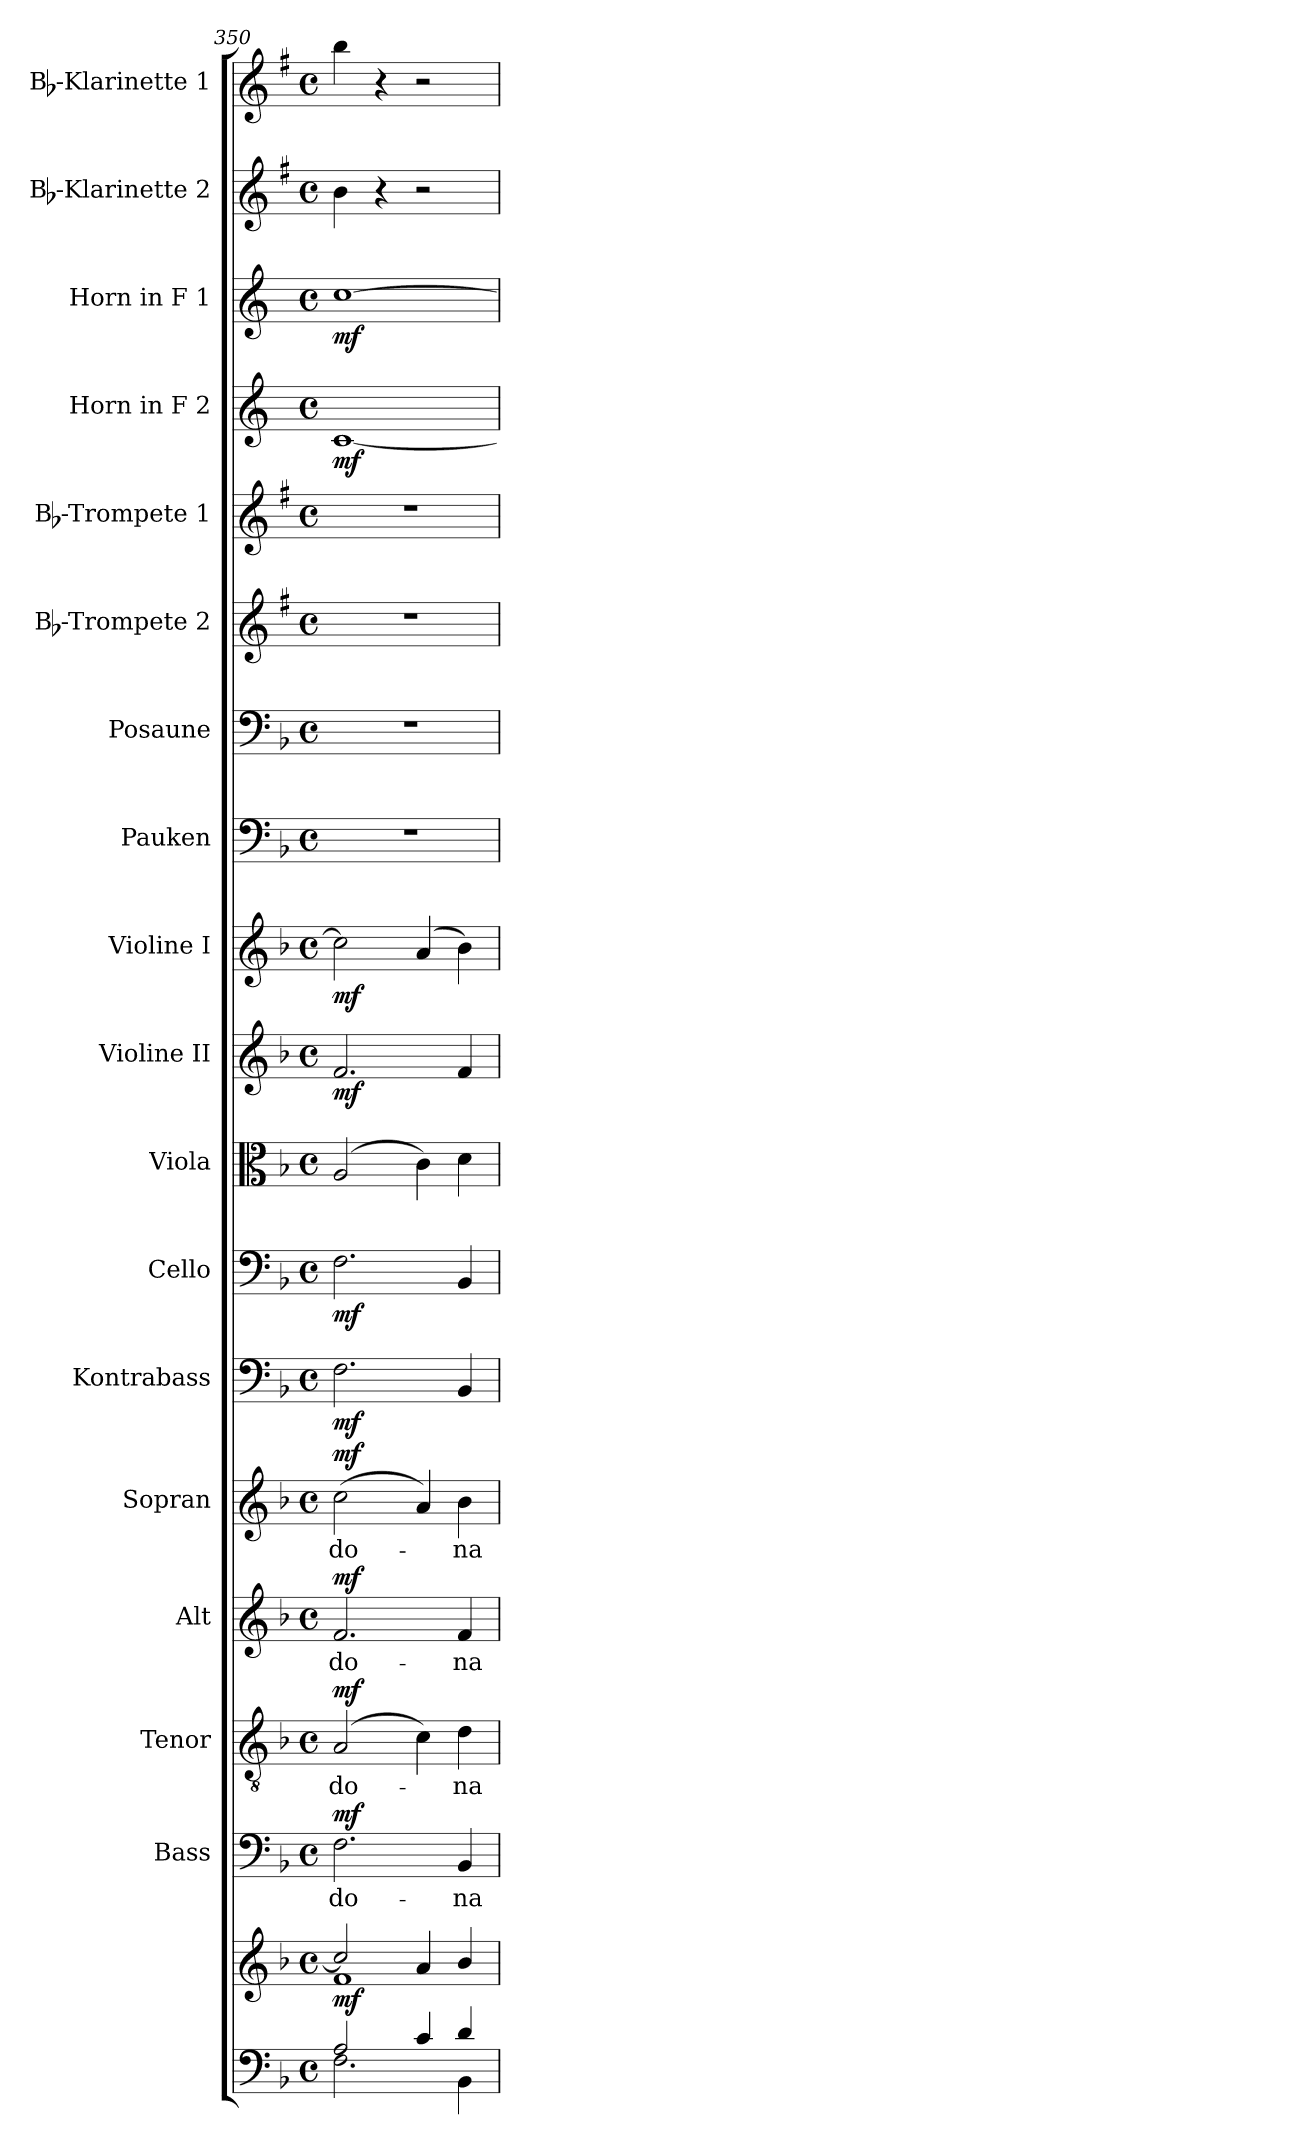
**kern	**kern	**dynam	**kern	**text	**dynam	**kern	**text	**dynam	**kern	**text	**dynam	**kern	**text	**dynam	**kern	**dynam	**kern	**dynam	**kern	**kern	**dynam	**kern	**dynam	**kern	**kern	**kern	**kern	**kern	**dynam	**kern	**dynam	**kern	**kern
*part18	*part18	*part18	*part17	*part17	*part17	*part16	*part16	*part16	*part15	*part15	*part15	*part14	*part14	*part14	*part13	*part13	*part12	*part12	*part11	*part10	*part10	*part9	*part9	*part8	*part7	*part6	*part5	*part4	*part4	*part3	*part3	*part2	*part1
*staff19	*staff18	*staff18/19	*staff17	*staff17	*staff17	*staff16	*staff16	*staff16	*staff15	*staff15	*staff15	*staff14	*staff14	*staff14	*staff13	*staff13	*staff12	*staff12	*staff11	*staff10	*staff10	*staff9	*staff9	*staff8	*staff7	*staff6	*staff5	*staff4	*staff4	*staff3	*staff3	*staff2	*staff1
*	*	*	*I"Bass	*	*	*I"Tenor	*	*	*I"Alt	*	*	*I"Sopran	*	*	*I"Kontrabass	*	*I"Cello	*	*I"Viola	*I"Violine II	*	*I"Violine I	*	*I"Pauken	*I"Posaune	*I"Bb-Trompete 2	*I"Bb-Trompete 1	*I"Horn in F 2	*	*I"Horn in F 1	*	*I"Bb-Klarinette 2	*I"Bb-Klarinette 1
*	*	*	*I'B.	*	*	*I'T.	*	*	*I'A.	*	*	*I'S.	*	*	*I'Kb.	*	*	*	*I'Vla.	*I'Vl. II	*	*I'Vl. I	*	*I'Pk.	*I'Pos.	*I'Bb Trp. 2	*I'Bb Trp. 1	*	*	*	*	*I'Bb Kl. 2	*I'Bb Kl. 1
*clefF4	*clefG2	*	*clefF4	*	*	*clefGv2	*	*	*clefG2	*	*	*clefG2	*	*	*clefF4	*	*clefF4	*	*clefC3	*clefG2	*	*clefG2	*	*clefF4	*clefF4	*clefG2	*clefG2	*clefG2	*	*clefG2	*	*clefG2	*clefG2
*	*	*	*	*	*	*	*	*	*	*	*	*	*	*	*ITrd7c12	*	*	*	*	*	*	*	*	*	*	*ITrd1c2	*ITrd1c2	*ITrd4c7	*	*ITrd4c7	*	*ITrd1c2	*ITrd1c2
*k[b-]	*k[b-]	*	*k[b-]	*	*	*k[b-]	*	*	*k[b-]	*	*	*k[b-]	*	*	*k[b-]	*	*k[b-]	*	*k[b-]	*k[b-]	*	*k[b-]	*	*k[b-]	*k[b-]	*k[b-]	*k[b-]	*k[b-]	*	*k[b-]	*	*k[b-]	*k[b-]
*F:	*F:	*	*F:	*	*	*F:	*	*	*F:	*	*	*F:	*	*	*F:	*	*F:	*	*F:	*F:	*	*F:	*	*F:	*F:	*F:	*F:	*F:	*	*F:	*	*F:	*F:
*M4/4	*M4/4	*	*M4/4	*	*	*M4/4	*	*	*M4/4	*	*	*M4/4	*	*	*M4/4	*	*M4/4	*	*M4/4	*M4/4	*	*M4/4	*	*M4/4	*M4/4	*M4/4	*M4/4	*M4/4	*	*M4/4	*	*M4/4	*M4/4
*met(c)	*met(c)	*	*met(c)	*	*	*met(c)	*	*	*met(c)	*	*	*met(c)	*	*	*met(c)	*	*met(c)	*	*met(c)	*met(c)	*	*met(c)	*	*met(c)	*met(c)	*met(c)	*met(c)	*met(c)	*	*met(c)	*	*met(c)	*met(c)
=350	=350	=350	=350	=350	=350	=350	=350	=350	=350	=350	=350	=350	=350	=350	=350	=350	=350	=350	=350	=350	=350	=350	=350	=350	=350	=350	=350	=350	=350	=350	=350	=350	=350
*^	*^	*	*	*	*	*	*	*	*	*	*	*	*	*	*	*	*	*	*	*	*	*	*	*	*	*	*	*	*	*	*	*	*
!	!	!	!	!LO:DY:b	!	!LO:LY:b	!LO:DY:a	!	!LO:LY:b	!LO:DY:a	!	!LO:LY:b	!LO:DY:a	!	!LO:LY:b	!LO:DY:a	!	!LO:DY:b	!	!LO:DY:b	!	!	!LO:DY:b	!	!LO:DY:b	!	!	!	!	!	!LO:DY:b	!	!LO:DY:b	!	!
2A/	2.F\	2cc/]	1f	mf	2.F\	do-	mf	(2A/	do-	mf	2.f/	do-	mf	(>2cc\	do-	mf	2.FF\	mf	2.F\	mf	(2A/	2.f/	mf	2cc\]	mf	1r	1r	1r	1r	[1F	mf	[1f	mf	4a\	4aa\
.	.	.	.	.	.	.	.	.	.	.	.	.	.	.	.	.	.	.	.	.	.	.	.	.	.	.	.	.	.	.	.	.	.	4r	4r
4c/	.	4a/	.	.	.	.	.	4c\)	.	.	.	.	.	4a/)	.	.	.	.	.	.	4c\)	.	.	(4a/	.	.	.	.	.	.	.	.	.	2r	2r
!	!	!	!	!	!	!LO:LY:b	!	!	!LO:LY:b	!	!	!LO:LY:b	!	!	!LO:LY:b	!	!	!	!	!	!	!	!	!	!	!	!	!	!	!	!	!	!	!	!
4d/	4BB-\	4b-/	.	.	4BB-/	-na	.	4d\	-na	.	4f/	-na	.	4b-\	-na	.	4BBB-/	.	4BB-/	.	4d\	4f/	.	4b-\)	.	.	.	.	.	.	.	.	.	.	.
*v	*v	*	*	*	*	*	*	*	*	*	*	*	*	*	*	*	*	*	*	*	*	*	*	*	*	*	*	*	*	*	*	*	*	*	*
*	*v	*v	*	*	*	*	*	*	*	*	*	*	*	*	*	*	*	*	*	*	*	*	*	*	*	*	*	*	*	*	*	*	*	*
=	=	=	=	=	=	=	=	=	=	=	=	=	=	=	=	=	=	=	=	=	=	=	=	=	=	=	=	=	=	=	=	=	=
*-	*-	*-	*-	*-	*-	*-	*-	*-	*-	*-	*-	*-	*-	*-	*-	*-	*-	*-	*-	*-	*-	*-	*-	*-	*-	*-	*-	*-	*-	*-	*-	*-	*-
